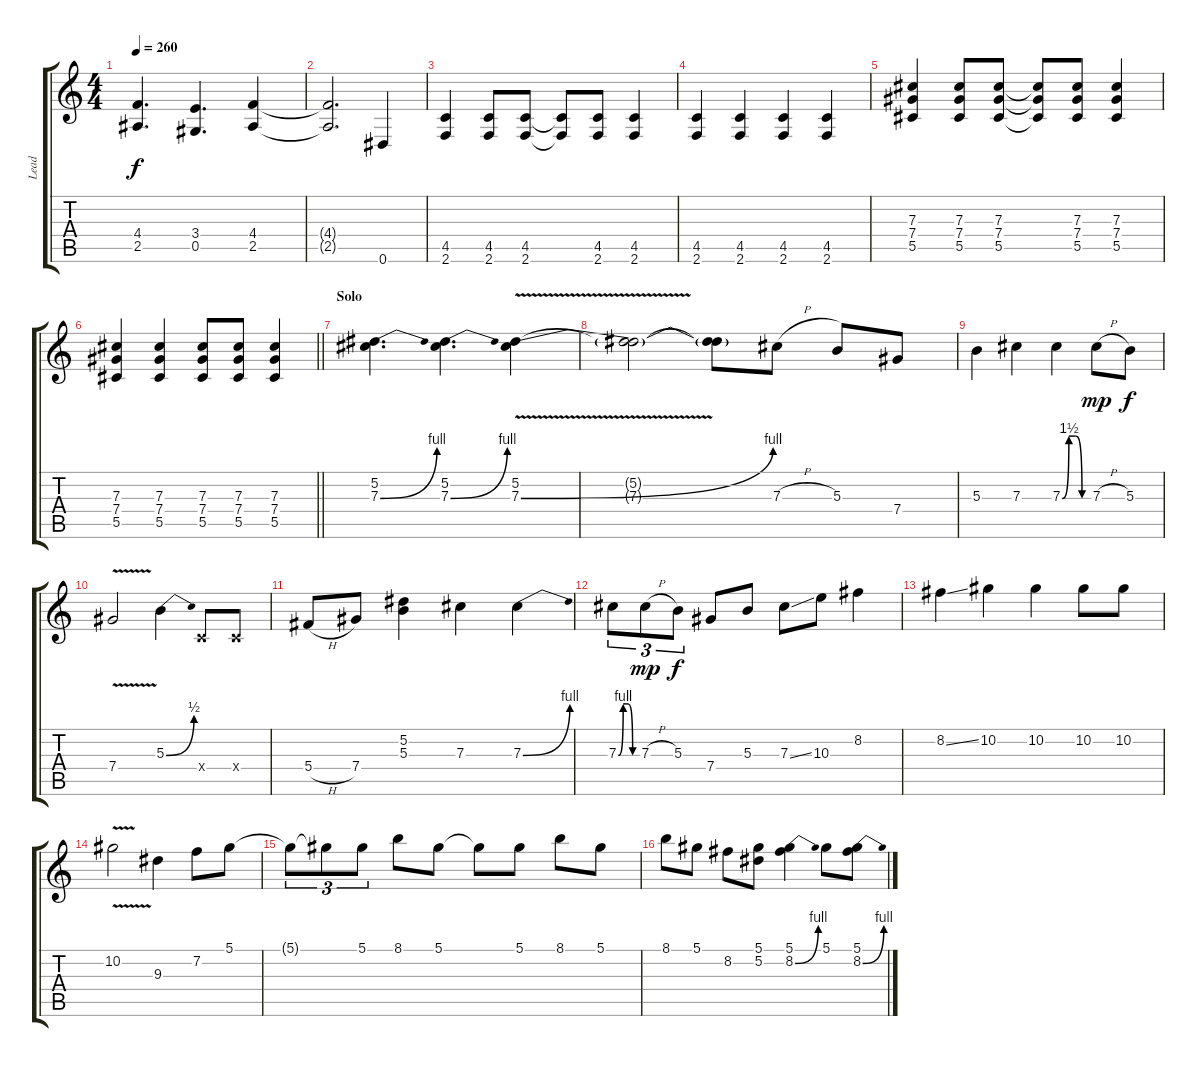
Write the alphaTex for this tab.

\track ("Lead" "Lead") {instrument distortionguitar}
\staff {score tabs}
\tuning (Eb4 Bb3 Gb3 Db3 Ab2 Eb2) {hide}
\ts (4 4)
\tempo 260
\clef g2
\ks c
(4.4 2.5).4{d dy f} (3.4 0.5).4{d} (4.4 2.5).4 |
(4.4{t} 2.5{t}).2{d} 0.6.4 |
(4.5 2.6).4 (4.5 2.6).8 (4.5 2.6).8 (4.5{t} 2.6{t}).8 (4.5 2.6).8 (4.5 2.6).4 |
(4.5 2.6).4 (4.5 2.6).4 (4.5 2.6).4 (4.5 2.6).4 |
(7.3 7.4 5.5).4 (7.3 7.4 5.5).8 (7.3 7.4 5.5).8 (7.3{t} 7.4{t} 5.5{t}).8 (7.3 7.4 5.5).8 (7.3 7.4 5.5).4 |
\barLineRight lightlight
(7.3 7.4 5.5).4 (7.3 7.4 5.5).4 (7.3 7.4 5.5).8 (7.3 7.4 5.5).8 (7.3 7.4 5.5).4 |
\section ("" "Solo")
(5.2 7.3{be (bend 0 0 60 4)}).4{d} (5.2 7.3{be (bend 0 0 60 4)}).4{d} (5.2{v} 7.3{be (bend 0 0 60 4) v}).4 |
(5.2{t} 7.3{t}).2 (5.2{t} 7.3{t}).8 7.3{h}.8 5.3.8 7.4.8 |
5.3.4 7.3.4 7.3{be (custom 0 0 15 6 30 6 45 0 60 0)}.4 7.3{h}.8{dy mp} 5.3.8{dy f} |
7.4{v}.2 5.3{be (bend 0 0 60 2)}.4 -1.4{x}.8 -1.4{x}.8 |
5.4{h}.8 7.4.8 (5.2 5.3).4 7.3.4 7.3{be (bend 0 0 60 4)}.4 |
7.3{be (custom 0 0 15 4 30 4 45 0 60 0)}.8{tu (3 2)} 7.3{h}.8{tu (3 2) dy mp} 5.3.8{tu (3 2) dy f} 7.4.8 5.3.8 7.3{ss}.8 10.3.8 8.2.4 |
8.2{ss}.4 10.2.4 10.2.4 10.2.8 10.2.8 |
10.2{v}.2 9.3.4 7.2.8 5.1.8 |
5.1{t}.8{tu (3 2)} 5.1{t}.8{tu (3 2)} 5.1.8{tu (3 2)} 8.1.8 5.1.8 5.1{t}.8 5.1.8 8.1.8 5.1.8 |
8.1.8 5.1.8 8.2.8 (5.1 5.2).8 (5.1 8.2{be (bend 0 0 60 4)}).4 5.1.8 (5.1 8.2{be (bend 0 0 60 4)}).8
